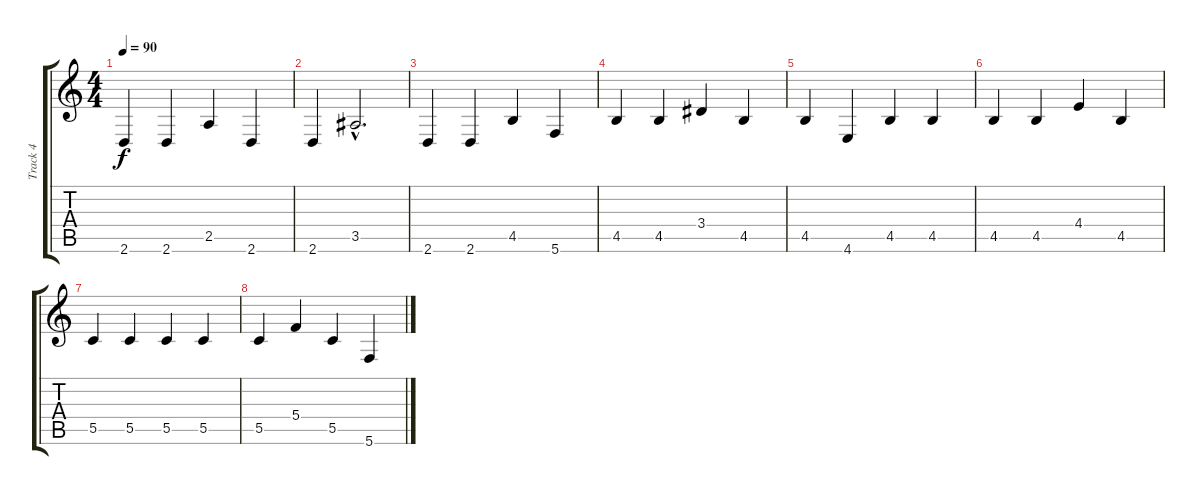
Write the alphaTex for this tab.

\track ("Track 4" "Track 4") {instrument overdrivenguitar}
\staff {score tabs}
\tuning (D4 A3 F3 C3 G2 C2) {hide}
\ts (4 4)
\tempo 90
\clef g2
\ks c
2.6.4{dy f} 2.6.4 2.5.4 2.6.4 |
2.6.4 3.5{hac}.2{d} |
2.6.4 2.6.4 4.5.4 5.6.4 |
4.5.4 4.5.4 3.4.4 4.5.4 |
4.5.4 4.6.4 4.5.4 4.5.4 |
4.5.4 4.5.4 4.4.4 4.5.4 |
5.5.4 5.5.4 5.5.4 5.5.4 |
5.5.4 5.4.4 5.5.4 5.6.4
